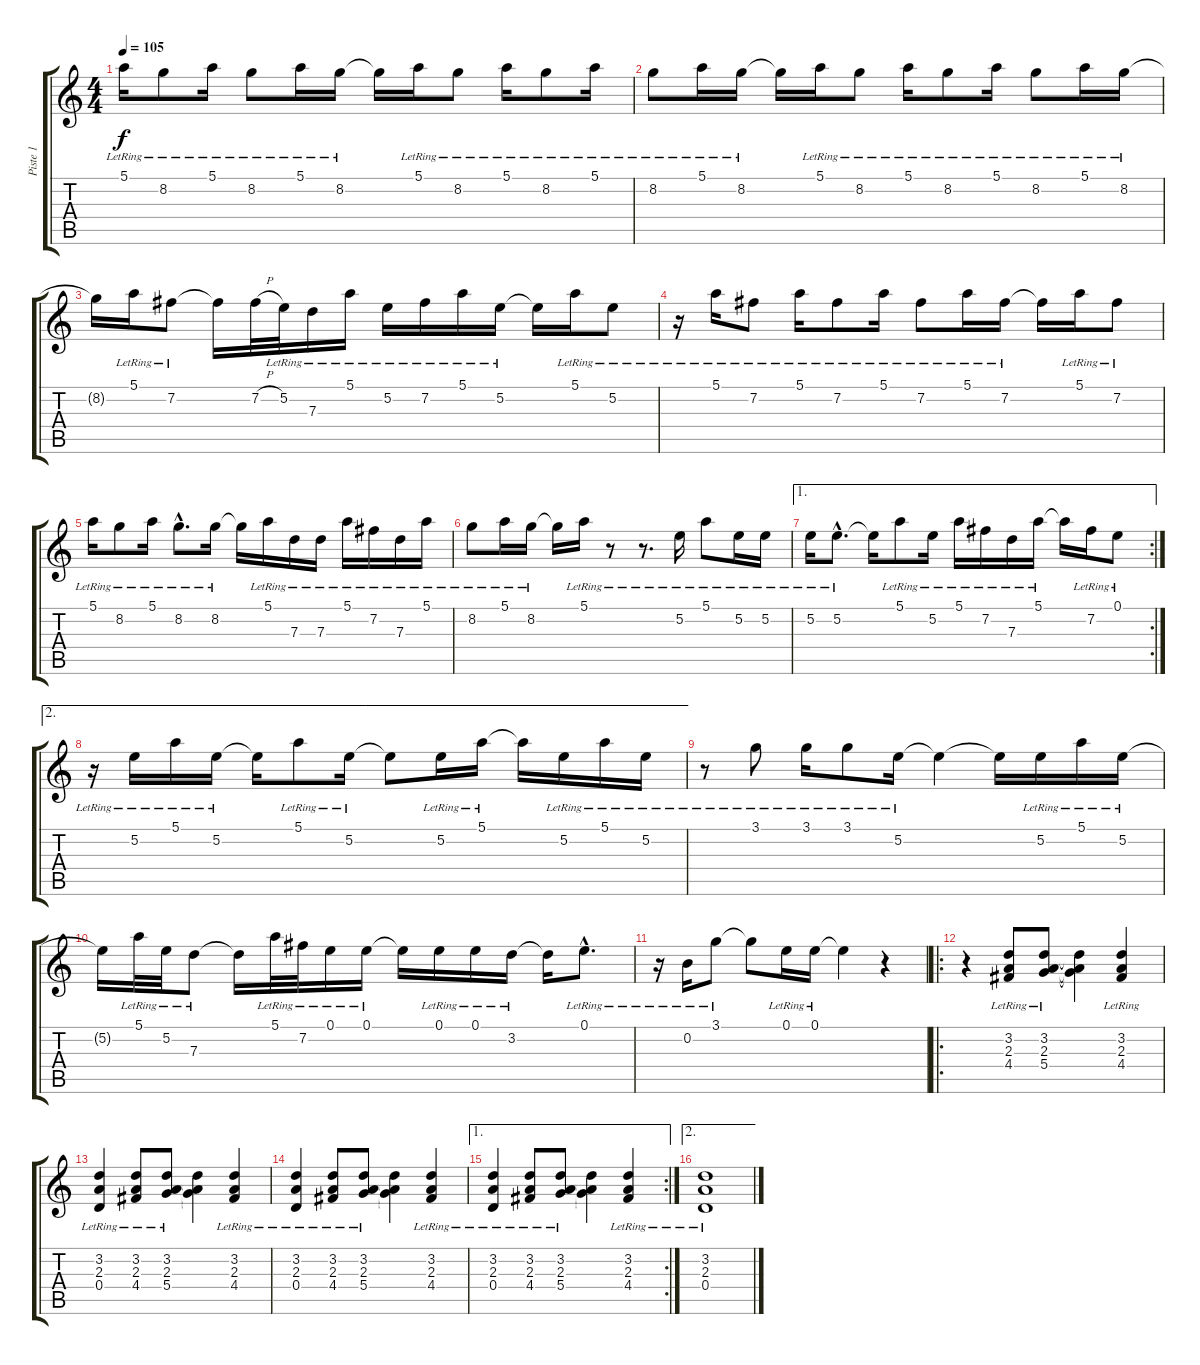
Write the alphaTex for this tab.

\track ("Piste 1" "Piste 1") {instrument acousticguitarsteel}
\staff {score tabs}
\tuning (E4 B3 G3 D3 A2 E2) {hide}
\ts (4 4)
\tempo 105
\clef g2
\ks c
5.1{lr}.16{dy f} 8.2{lr}.8 5.1{lr}.16 8.2{lr}.8 5.1{lr}.16 8.2{lr}.16 8.2{t}.16 5.1{lr}.16 8.2{lr}.8 5.1{lr}.16 8.2{lr}.8 5.1{lr}.16 |
8.2{lr}.8 5.1{lr}.16 8.2{lr}.16 8.2{t}.16 5.1{lr}.16 8.2{lr}.8 5.1{lr}.16 8.2{lr}.8 5.1{lr}.16 8.2{lr}.8 5.1{lr}.16 8.2{lr}.16 |
8.2{t}.16 5.1{lr}.16 7.2{lr}.8 7.2{t}.16 7.2{h}.32 5.2{lr}.32 7.3{lr}.16 5.1{lr}.16 5.2{lr}.16 7.2{lr}.16 5.1{lr}.16 5.2{lr}.16 5.2{t}.16 5.1{lr}.16 5.2{lr}.8 |
r.16 5.1{lr}.16 7.2{lr}.8 5.1{lr}.16 7.2{lr}.8 5.1{lr}.16 7.2{lr}.8 5.1{lr}.16 7.2{lr}.16 7.2{t}.16 5.1{lr}.16 7.2{lr}.8 |
5.1{lr}.16 8.2{lr}.8 5.1{lr}.16 8.2{hac lr}.8{d} 8.2{lr}.16 8.2{t}.16 5.1{lr}.16 7.3{lr}.16 7.3{lr}.16 5.1{lr}.16 7.2{lr}.16 7.3{lr}.16 5.1{lr}.16 |
8.2{lr}.8 5.1{lr}.16 8.2{lr}.16 8.2{t}.16 5.1{lr}.16 r.8 r.8{d} 5.2{lr}.16 5.1{lr}.8 5.2{lr}.16 5.2{lr}.16 |
\ae 1
\rc 2
5.2{lr}.16 5.2{hac lr}.8{d} 5.2{t}.16 5.1{lr}.8 5.2{lr}.16 5.1{lr}.16 7.2{lr}.16 7.3{lr}.16 5.1{lr}.16 5.1{t}.16 7.2{lr}.16 0.1{lr}.8 |
\ae 2
r.16 5.2{lr}.16 5.1{lr}.16 5.2{lr}.16 5.2{t}.16 5.1{lr}.8 5.2{lr}.16 5.2{t}.8 5.2{lr}.16 5.1{lr}.16 5.1{t}.16 5.2{lr}.16 5.1{lr}.16 5.2{lr}.16 |
r.8 3.1{lr}.8 3.1{lr}.16 3.1{lr}.8 5.2{lr}.16 5.2{t}.4 5.2{t}.16 5.2{lr}.16 5.1{lr}.16 5.2{lr}.16 |
5.2{t}.16 5.1{lr}.32 5.2{lr}.32 7.3{lr}.8 7.3{t}.16 5.1{lr}.32 7.2{lr}.32 0.1{lr}.16 0.1{lr}.16 0.1{t}.16 0.1{lr}.16 0.1{lr}.16 3.2{lr}.16 3.2{t}.16 0.1{hac lr}.8{d} |
r.16 0.2{lr}.16 3.1{lr}.8 3.1{t}.8 0.1{lr}.16 0.1{lr}.16 0.1{t}.4 r.4 |
\ro
r.4 (3.2{lr} 2.3{lr} 4.4{lr}).8 (3.2{lr} 2.3{lr} 5.4{lr}).8 (3.2{t} 2.3{t} 5.4{t}).4 (3.2{lr} 2.3{lr} 4.4{lr}).4 |
(3.2{lr} 2.3{lr} 0.4{lr}).4 (3.2{lr} 2.3{lr} 4.4{lr}).8 (3.2{lr} 2.3{lr} 5.4{lr}).8 (3.2{t} 2.3{t} 5.4{t}).4 (3.2{lr} 2.3{lr} 4.4{lr}).4 |
(3.2{lr} 2.3{lr} 0.4{lr}).4 (3.2{lr} 2.3{lr} 4.4{lr}).8 (3.2{lr} 2.3{lr} 5.4{lr}).8 (3.2{t} 2.3{t} 5.4{t}).4 (3.2{lr} 2.3{lr} 4.4{lr}).4 |
\ae 1
\rc 2
(3.2{lr} 2.3{lr} 0.4{lr}).4 (3.2{lr} 2.3{lr} 4.4{lr}).8 (3.2{lr} 2.3{lr} 5.4{lr}).8 (3.2{t} 2.3{t} 5.4{t}).4 (3.2{lr} 2.3{lr} 4.4{lr}).4 |
\ae 2
(3.2{lr} 2.3{lr} 0.4{lr}).1
